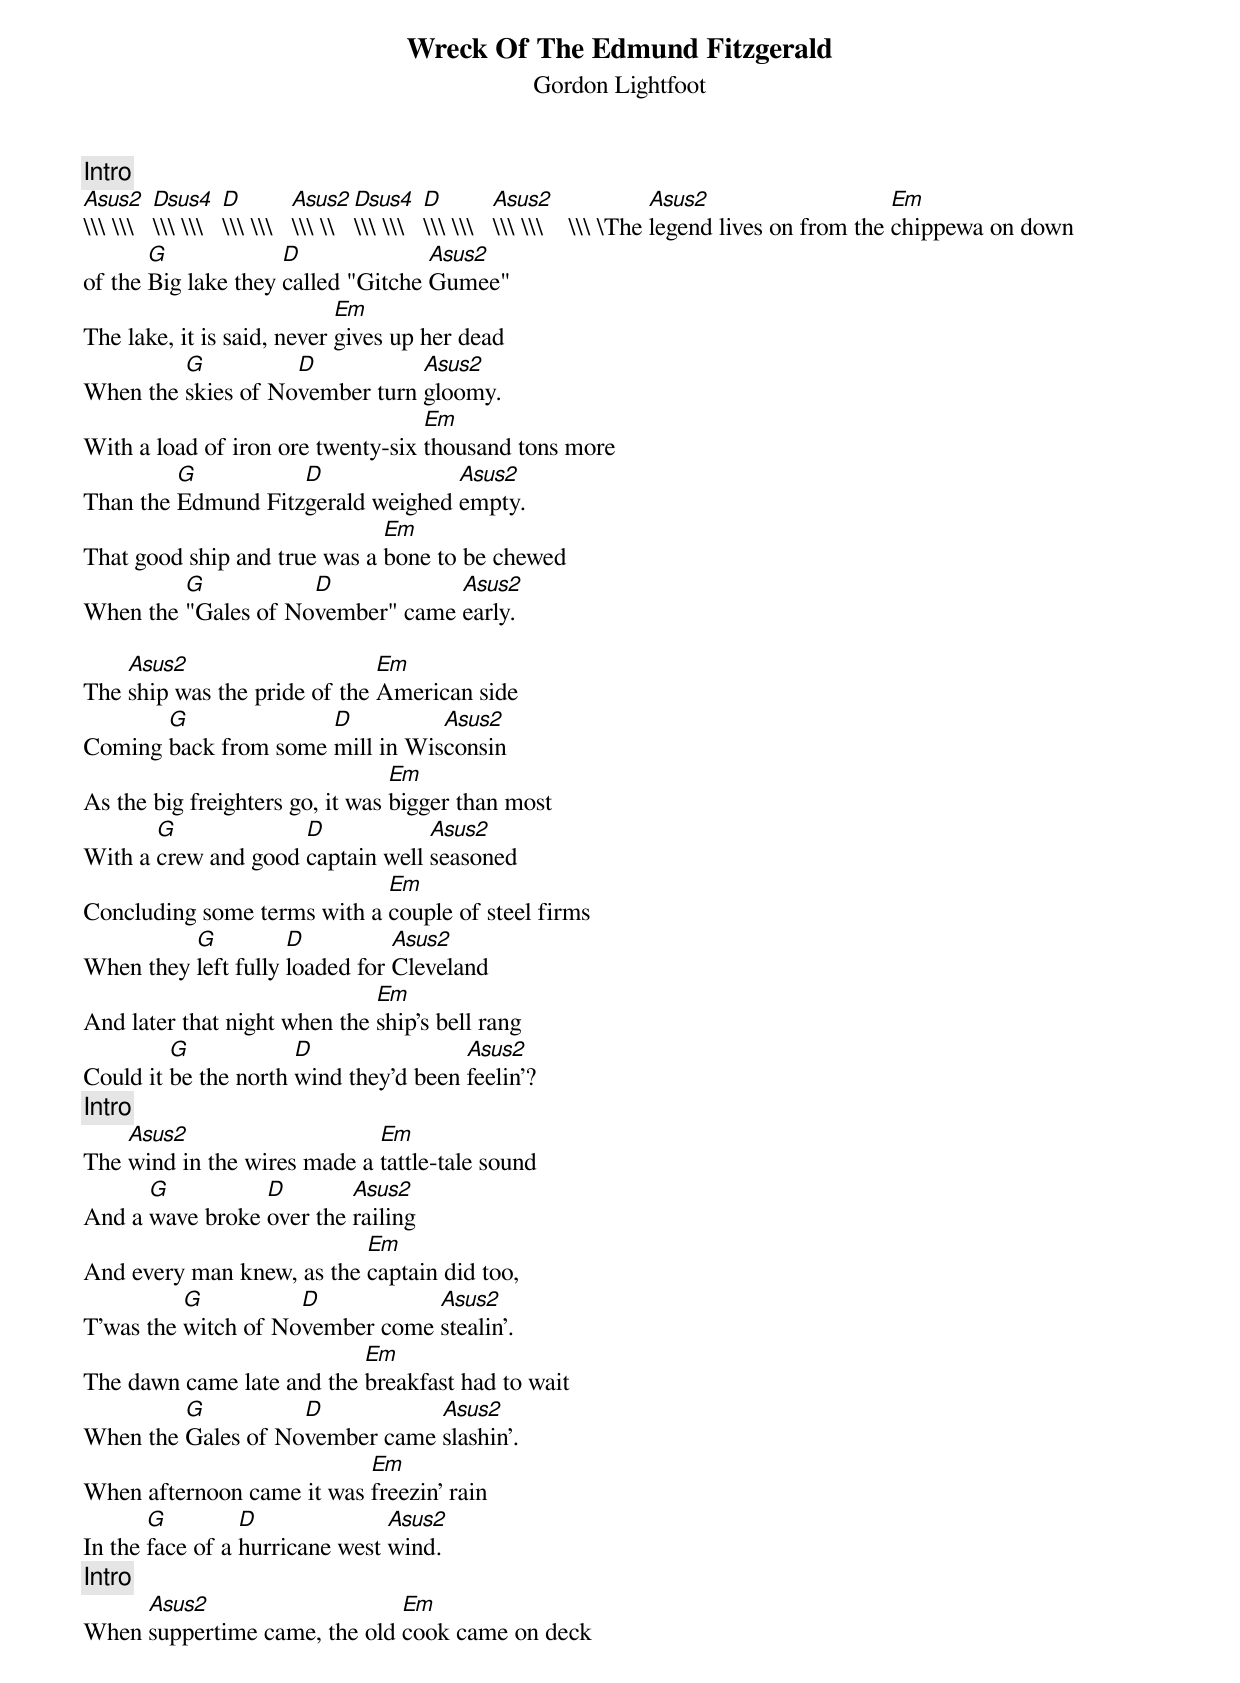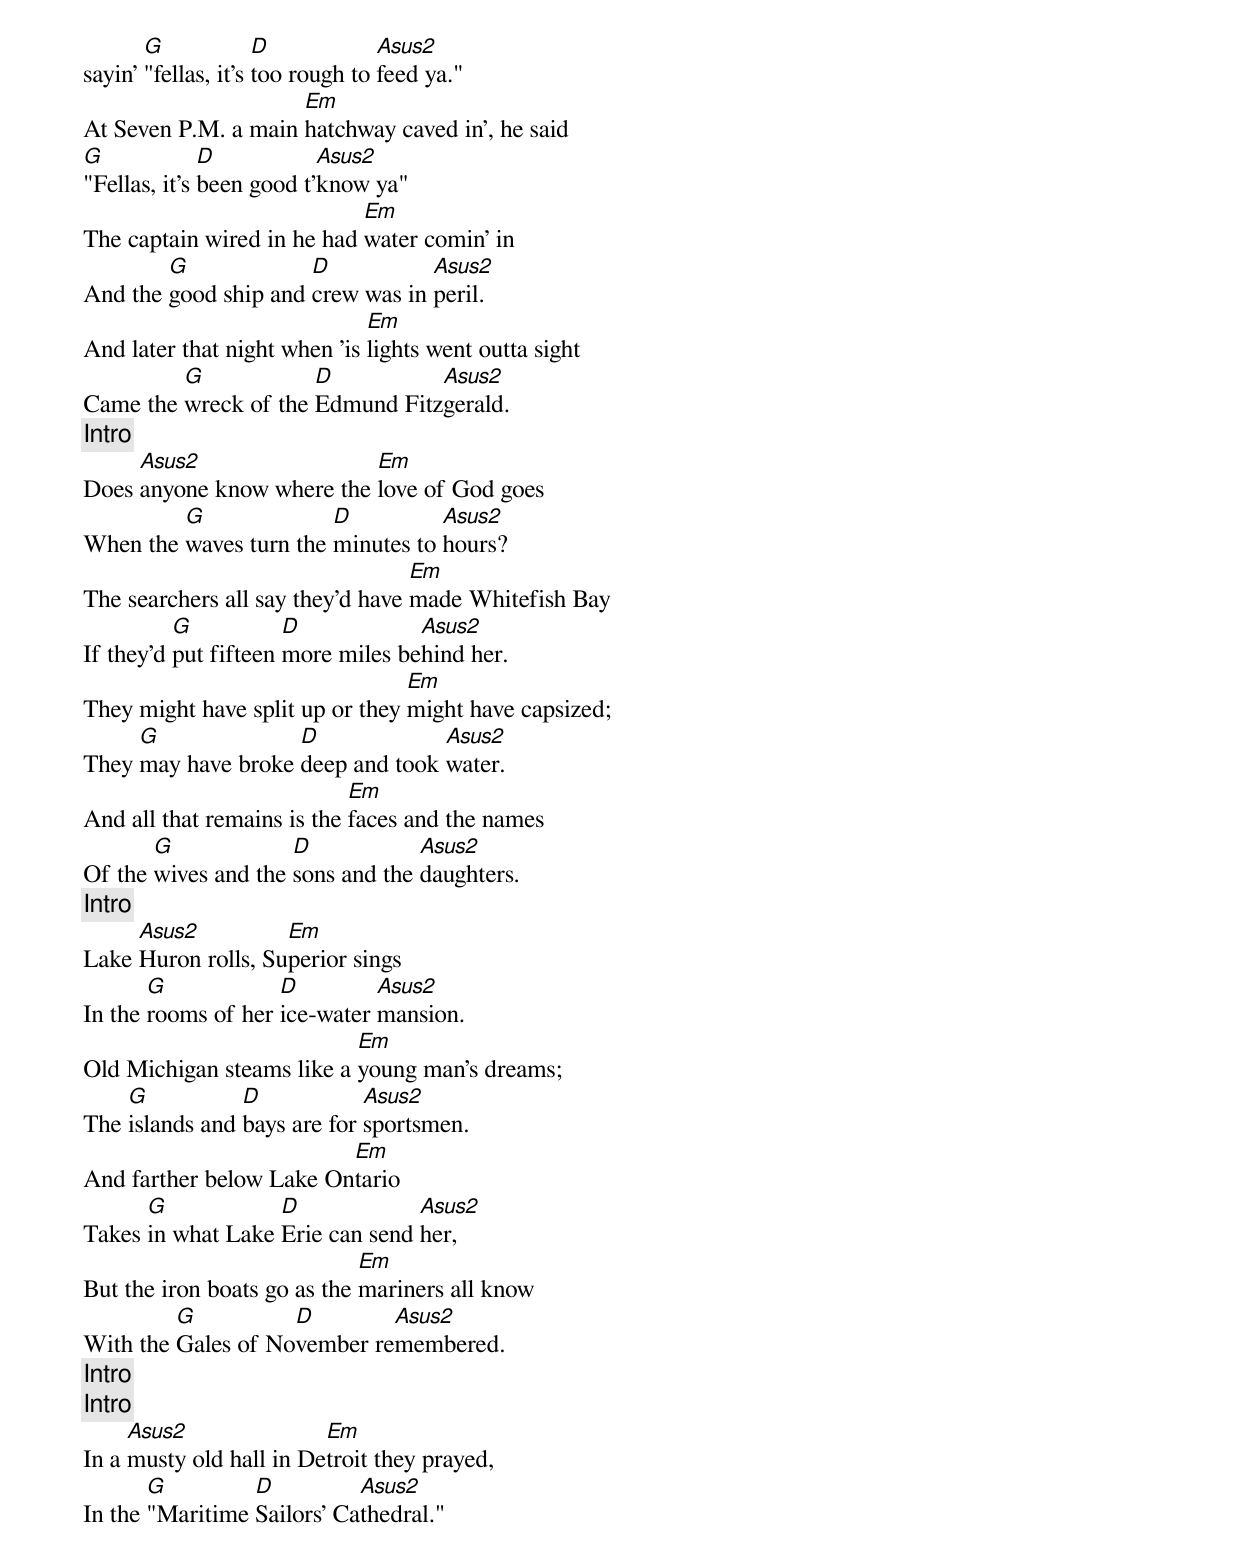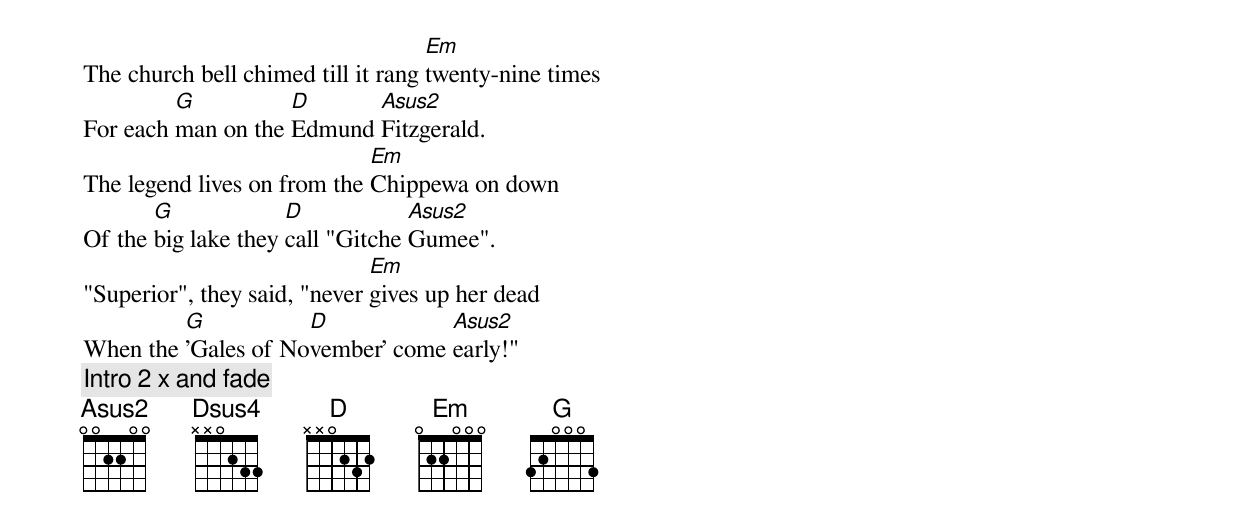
{t:Wreck Of The Edmund Fitzgerald}
{st:Gordon Lightfoot}
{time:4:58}

{c:Intro}
[Asus2]\\\ \\\   [Dsus4]\\\ \\\   [D]\\\ \\\   [Asus2]\\\ \\\
          [Dsus4]\\\ \\\   [D]\\\ \\\   [Asus2]\\\ \\\    \\\ \\\

The [Asus2]legend lives on from the [Em]chippewa on down
of the [G]Big lake they [D]called "Gitche [Asus2]Gumee"
The lake, it is said, never [Em]gives up her dead
When the [G]skies of No[D]vember turn [Asus2]gloomy.
With a load of iron ore twenty-six [Em]thousand tons more
Than the [G]Edmund Fitz[D]gerald weighed [Asus2]empty.
That good ship and true was a [Em]bone to be chewed
When the [G]"Gales of No[D]vember" came [Asus2]early.

The [Asus2]ship was the pride of the [Em]American side
Coming [G]back from some [D]mill in Wis[Asus2]consin
As the big freighters go, it was [Em]bigger than most
With a [G]crew and good [D]captain well [Asus2]seasoned
Concluding some terms with a [Em]couple of steel firms
When they [G]left fully [D]loaded for [Asus2]Cleveland
And later that night when the [Em]ship's bell rang
Could it [G]be the north [D]wind they'd been [Asus2]feelin'?
{c:Intro}
The [Asus2]wind in the wires made a [Em]tattle-tale sound
And a [G]wave broke [D]over the [Asus2]railing
And every man knew, as the [Em]captain did too,
T'was the [G]witch of No[D]vember come [Asus2]stealin'.
The dawn came late and the [Em]breakfast had to wait
When the [G]Gales of No[D]vember came [Asus2]slashin'.
When afternoon came it was [Em]freezin' rain
In the [G]face of a [D]hurricane west [Asus2]wind.
{c:Intro}
When [Asus2]suppertime came, the old [Em]cook came on deck
sayin' [G]"fellas, it's [D]too rough to [Asus2]feed ya."
At Seven P.M. a main [Em]hatchway caved in', he said
[G]"Fellas, it's [D]been good t'[Asus2]know ya"
The captain wired in he had [Em]water comin' in
And the [G]good ship and [D]crew was in [Asus2]peril.
And later that night when 'is [Em]lights went outta sight
Came the [G]wreck of the [D]Edmund Fitz[Asus2]gerald.
{c:Intro}
Does [Asus2]anyone know where the [Em]love of God goes
When the [G]waves turn the [D]minutes to [Asus2]hours?
The searchers all say they'd have [Em]made Whitefish Bay
If they'd [G]put fifteen [D]more miles be[Asus2]hind her.
They might have split up or they [Em]might have capsized;
They [G]may have broke [D]deep and took [Asus2]water.
And all that remains is the [Em]faces and the names
Of the [G]wives and the [D]sons and the [Asus2]daughters.
{c:Intro}
Lake [Asus2]Huron rolls, Su[Em]perior sings
In the [G]rooms of her [D]ice-water [Asus2]mansion.
Old Michigan steams like a [Em]young man's dreams;
The [G]islands and [D]bays are for [Asus2]sportsmen.
And farther below Lake On[Em]tario
Takes [G]in what Lake [D]Erie can send [Asus2]her,
But the iron boats go as the [Em]mariners all know
With the [G]Gales of No[D]vember re[Asus2]membered.
{c:Intro}
{c:Intro}
In a [Asus2]musty old hall in De[Em]troit they prayed,
In the [G]"Maritime [D]Sailors' Ca[Asus2]thedral."
The church bell chimed till it rang [Em]twenty-nine times
For each [G]man on the [D]Edmund [Asus2]Fitzgerald.
The legend lives on from the [Em]Chippewa on down
Of the [G]big lake they [D]call "Gitche [Asus2]Gumee".
"Superior", they said, "never [Em]gives up her dead
When the [G]'Gales of No[D]vember' come [Asus2]early!"
{c:Intro 2 x and fade}
